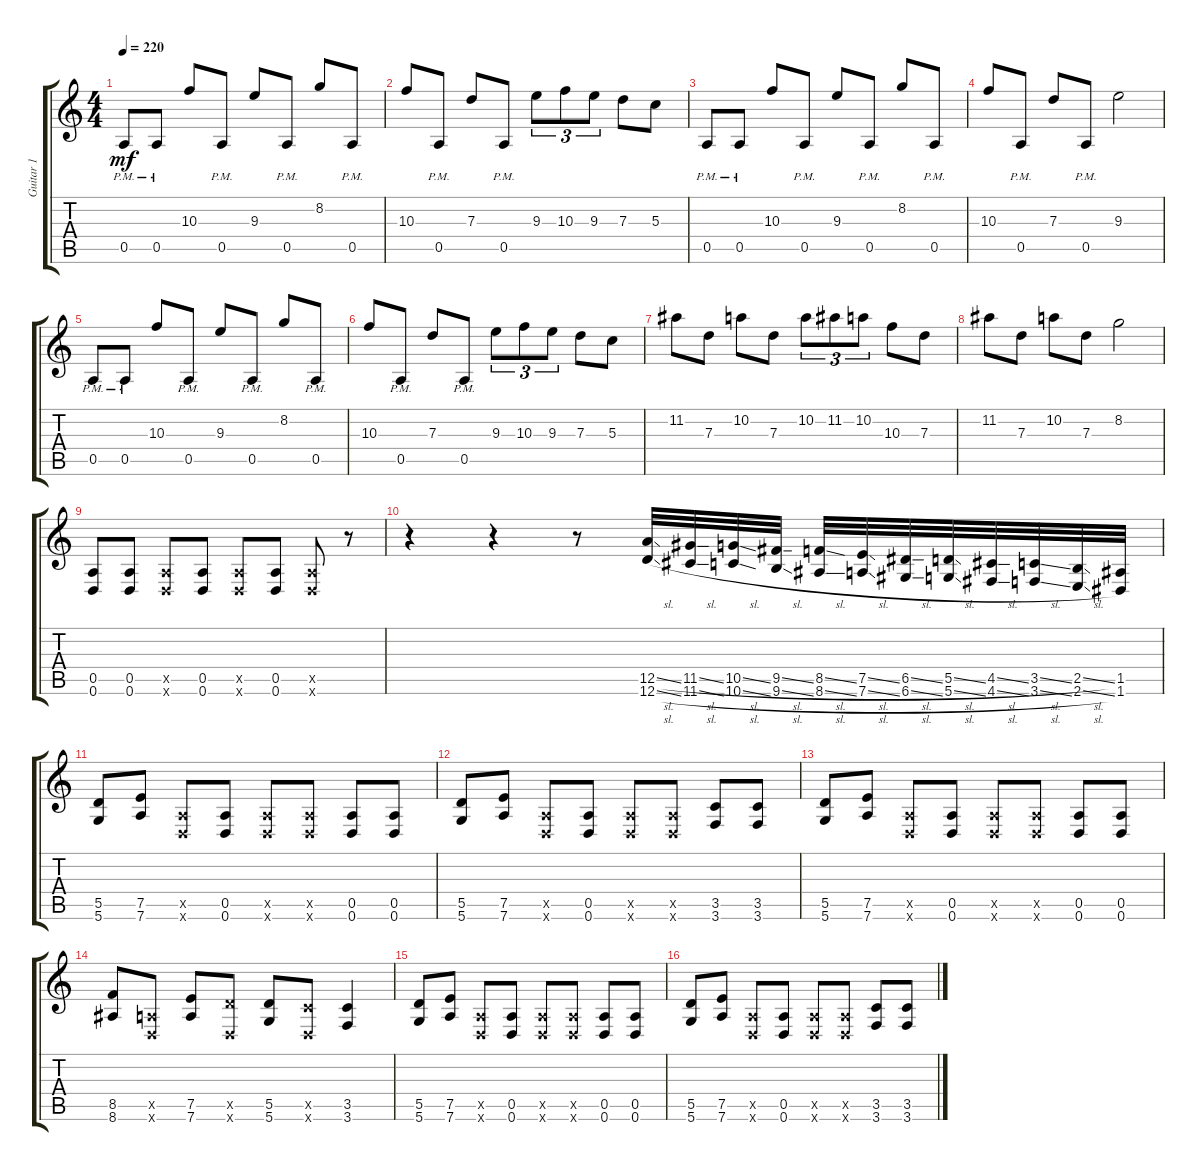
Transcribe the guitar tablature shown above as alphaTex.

\track ("Guitar 1" "Guitar 1") {instrument overdrivenguitar}
\staff {score tabs}
\tuning (E4 B3 G3 D3 A2 D2) {hide}
\ts (4 4)
\tempo 220
\clef g2
\ks c
0.5{pm}.8{dy mf} 0.5{pm}.8 10.3.8 0.5{pm}.8 9.3.8 0.5{pm}.8 8.2.8 0.5{pm}.8 |
10.3.8 0.5{pm}.8 7.3.8 0.5{pm}.8 9.3.8{tu (3 2)} 10.3.8{tu (3 2)} 9.3.8{tu (3 2)} 7.3.8 5.3.8 |
0.5{pm}.8 0.5{pm}.8 10.3.8 0.5{pm}.8 9.3.8 0.5{pm}.8 8.2.8 0.5{pm}.8 |
10.3.8 0.5{pm}.8 7.3.8 0.5{pm}.8 9.3.2 |
0.5{pm}.8 0.5{pm}.8 10.3.8 0.5{pm}.8 9.3.8 0.5{pm}.8 8.2.8 0.5{pm}.8 |
10.3.8 0.5{pm}.8 7.3.8 0.5{pm}.8 9.3.8{tu (3 2)} 10.3.8{tu (3 2)} 9.3.8{tu (3 2)} 7.3.8 5.3.8 |
11.2.8 7.3.8 10.2.8 7.3.8 10.2.8{tu (3 2)} 11.2.8{tu (3 2)} 10.2.8{tu (3 2)} 10.3.8 7.3.8 |
11.2.8 7.3.8 10.2.8 7.3.8 8.2.2 |
(0.5 0.6).8 (0.5 0.6).8 (0.5{x} 0.6{x}).8 (0.5 0.6).8 (0.5{x} 0.6{x}).8 (0.5 0.6).8 (0.5{x} 0.6{x}).8 r.8 |
r.4 r.4 r.8 (12.5{sl} 12.6{sl}).32 (11.5{sl} 11.6{sl}).32 (10.5{sl} 10.6{sl}).32 (9.5{sl} 9.6{sl}).32 (8.5{sl} 8.6{sl}).32 (7.5{sl} 7.6{sl}).32 (6.5{sl} 6.6{sl}).32 (5.5{sl} 5.6{sl}).32 (4.5{sl} 4.6{sl}).32 (3.5{sl} 3.6{sl}).32 (2.5{sl} 2.6{sl}).32 (1.5 1.6).32 |
(5.5 5.6).8 (7.5 7.6).8 (0.5{x} 0.6{x}).8 (0.5 0.6).8 (0.5{x} 0.6{x}).8 (0.5{x} 0.6{x}).8 (0.5 0.6).8 (0.5 0.6).8 |
(5.5 5.6).8 (7.5 7.6).8 (0.5{x} 0.6{x}).8 (0.5 0.6).8 (0.5{x} 0.6{x}).8 (0.5{x} 0.6{x}).8 (3.5 3.6).8 (3.5 3.6).8 |
(5.5 5.6).8 (7.5 7.6).8 (0.5{x} 0.6{x}).8 (0.5 0.6).8 (0.5{x} 0.6{x}).8 (0.5{x} 0.6{x}).8 (0.5 0.6).8 (0.5 0.6).8 |
(8.5 8.6).8 (0.5{x} 0.6{x}).8 (7.5 7.6).8 (5.5{x} 0.6{x}).8 (5.5 5.6).8 (3.5{x} 0.6{x}).8 (3.5 3.6).4 |
(5.5 5.6).8 (7.5 7.6).8 (0.5{x} 0.6{x}).8 (0.5 0.6).8 (0.5{x} 0.6{x}).8 (0.5{x} 0.6{x}).8 (0.5 0.6).8 (0.5 0.6).8 |
(5.5 5.6).8 (7.5 7.6).8 (0.5{x} 0.6{x}).8 (0.5 0.6).8 (0.5{x} 0.6{x}).8 (0.5{x} 0.6{x}).8 (3.5 3.6).8 (3.5 3.6).8
